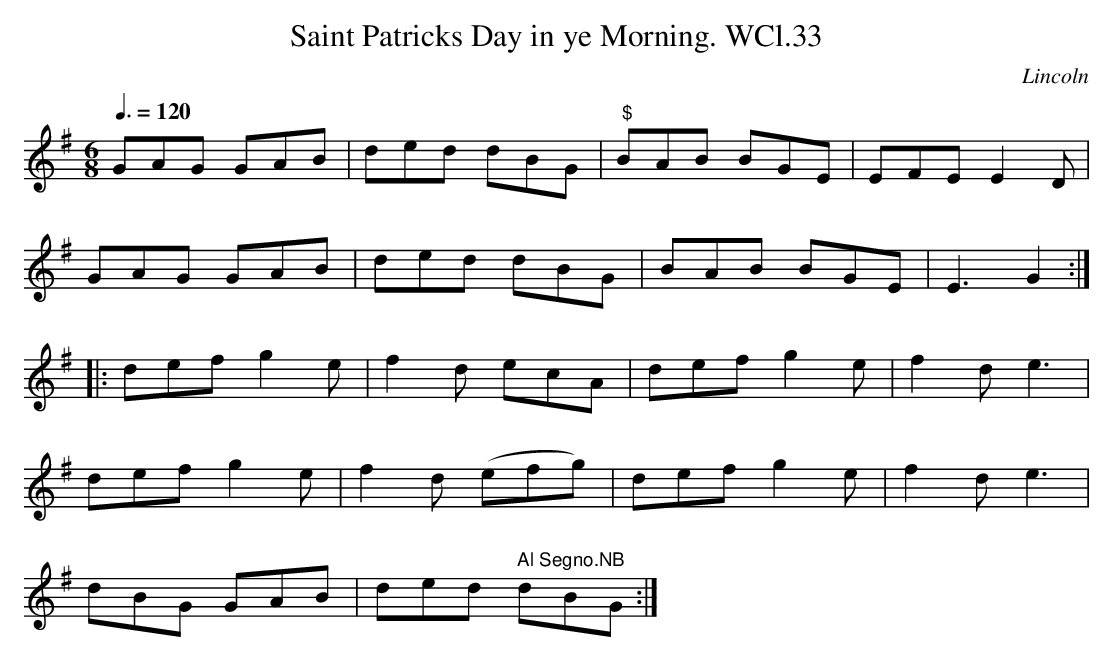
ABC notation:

X:1
T:Saint Patricks Day in ye Morning. WCl.33
M:6/8
L:1/8
Q:3/8=120
O:Lincoln
K:G
GAG GAB|ded dBG|" $$"BAB BGE|EFE E2D|!
GAG GAB|ded dBG|BAB BGE|E3 G2:|!
|:def g2e|f2d ecA|def g2 e|f2 d e3|!
def g2e|f2d (efg)|def g2 e|f2 d e3|!
dBG GAB|ded " Al Segno.NB"dBG:|
